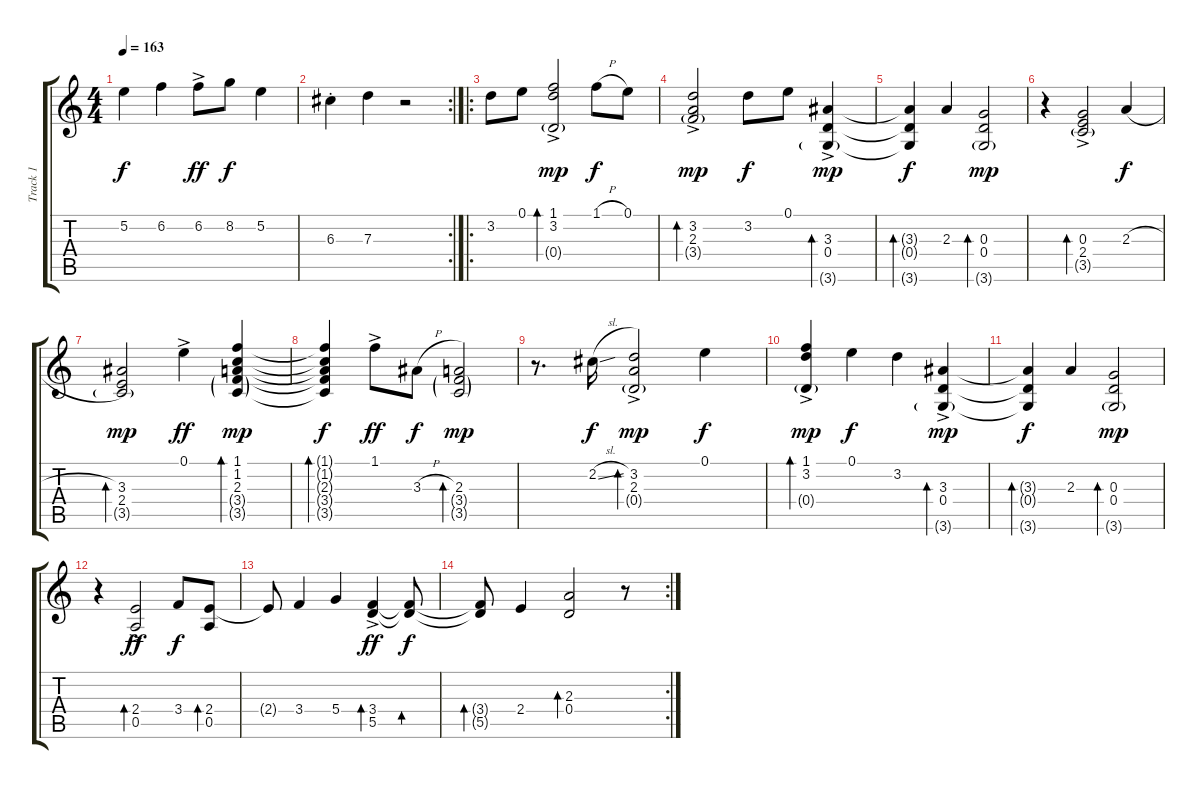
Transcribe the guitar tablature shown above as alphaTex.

\track ("Track 1" "Track 1") {instrument acousticguitarsteel}
\staff {score tabs}
\tuning (E4 B3 G3 D3 A2 E2) {hide}
\ts (4 4)
\tempo 163
\clef g2
\ks c
5.2.4{dy f} 6.2.4 6.2{ac}.8{dy ff} 8.2.8{dy f} 5.2.4 |
\rc 2
6.3{st}.4 7.3.4 r.2 |
\ro
3.2.8 0.1.8 (1.1{ac} 3.2 0.4{g}).2{bd 480 dy mp} 1.1{h}.8{dy f} 0.1.8 |
(3.2{ac} 2.3 3.4{g}).2{bd 480 dy mp} 3.2.8{dy f} 0.1.8 (3.3{ac} 0.4 3.6{g}).4{bd 480 dy mp} |
(3.3{t} 0.4{t} 3.6{t}).4{bd 480 dy f} 2.3.4 (0.3 0.4 3.6{g}).2{bd 480 dy mp} |
r.4 (0.3{ac} 2.4 3.5{g}).2{bd 480} 2.3{h}.4{dy f} |
(3.3 2.4 3.5{g}).2{bd 480 dy mp} 0.1{ac}.4{dy ff} (1.1 1.2 2.3 3.4{g} 3.5{g}).4{bd 480 dy mp} |
(1.1{t} 1.2{t} 2.3{t} 3.4{t} 3.5{t}).4{bd 480 dy f} 1.1{ac}.8{dy ff} 3.3{h}.8{dy f} (2.3 3.4{g} 3.5{g}).2{bd 480 dy mp} |
r.8{d} 2.2{sl}.16{dy f} (3.2{ac} 2.3 0.4{g}).2{bd 480 dy mp} 0.1.4{dy f} |
(1.1{ac} 3.2 0.4{g}).4{bd 480 dy mp} 0.1.4{dy f} 3.2.4 (3.3{ac} 0.4 3.6{g}).4{bd 480 dy mp} |
(3.3{t} 0.4{t} 3.6{t}).4{bd 480 dy f} 2.3.4 (0.3 0.4 3.6{g}).2{bd 480 dy mp} |
r.4 (2.4{ac} 0.5).2{bd 480 dy ff} 3.4.8{dy f} (2.4 0.5).8{bd 60} |
2.4{t}.8 3.4.4 5.4.4 (3.4 5.5{ac}).4{bd 480 dy ff} (3.4{t} 5.5{t}).8{bd 480 dy f} |
\rc 2
(3.4{t} 5.5{t}).8{bd 480} 2.4.4 (2.3 0.4).2{bd 480} r.8
